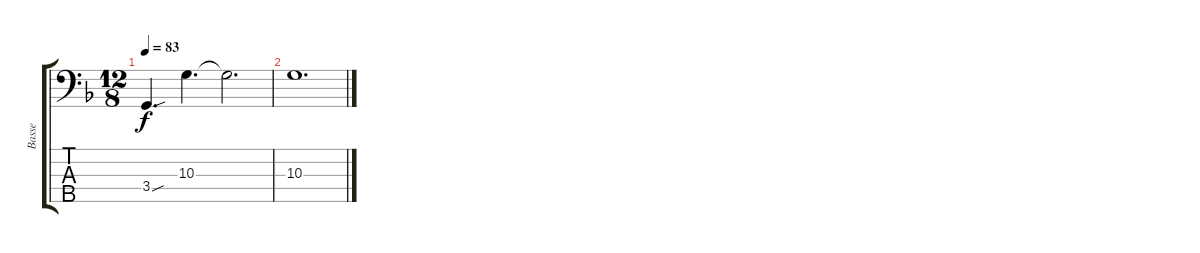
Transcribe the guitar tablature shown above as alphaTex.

\track ("Basse" "Basse") {instrument electricbassfinger}
\staff {score tabs}
\tuning (G2 D2 A1 E1 B0) {hide}
\ts (12 8)
\tempo 83
\clef f4
\ks dminor
3.4{sou}.4{d dy f} 10.3.4{d} 10.3{t}.2{d} |
10.3.1{d}
